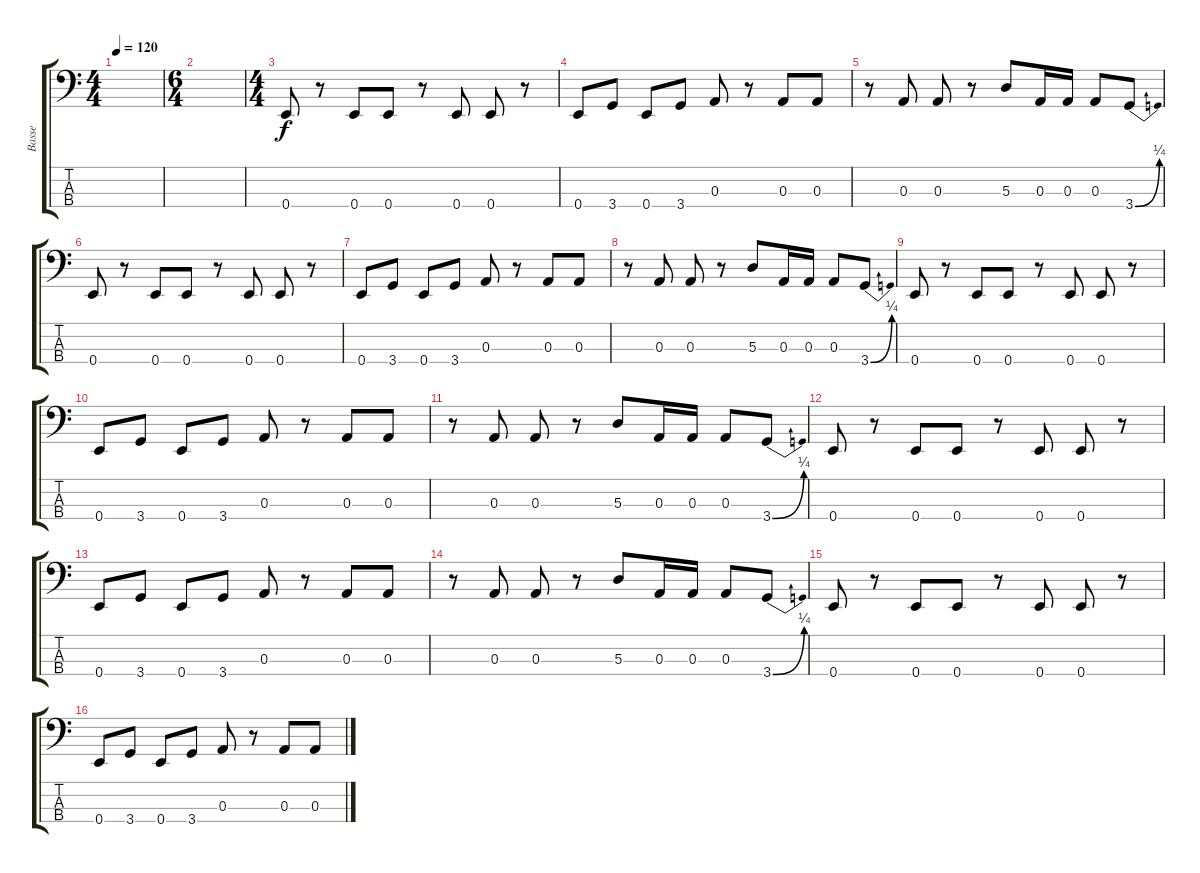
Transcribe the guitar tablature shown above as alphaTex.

\track ("Basse" "Basse") {instrument electricbasspick}
\staff {score tabs}
\tuning (G2 D2 A1 E1) {hide}
\ts (4 4)
\tempo 120
\clef f4
\ks c
|
\ts (6 4)
|
\ts (4 4)
0.4.8 r.8 0.4.8 0.4.8 r.8 0.4.8 0.4.8 r.8 |
0.4.8 3.4.8 0.4.8 3.4.8 0.3.8 r.8 0.3.8 0.3.8 |
r.8 0.3.8 0.3.8 r.8 5.3.8 0.3.16 0.3.16 0.3.8 3.4{be (bend 0 0 60 1)}.8 |
0.4.8 r.8 0.4.8 0.4.8 r.8 0.4.8 0.4.8 r.8 |
0.4.8 3.4.8 0.4.8 3.4.8 0.3.8 r.8 0.3.8 0.3.8 |
r.8 0.3.8 0.3.8 r.8 5.3.8 0.3.16 0.3.16 0.3.8 3.4{be (bend 0 0 60 1)}.8 |
0.4.8 r.8 0.4.8 0.4.8 r.8 0.4.8 0.4.8 r.8 |
0.4.8 3.4.8 0.4.8 3.4.8 0.3.8 r.8 0.3.8 0.3.8 |
r.8 0.3.8 0.3.8 r.8 5.3.8 0.3.16 0.3.16 0.3.8 3.4{be (bend 0 0 60 1)}.8 |
0.4.8 r.8 0.4.8 0.4.8 r.8 0.4.8 0.4.8 r.8 |
0.4.8 3.4.8 0.4.8 3.4.8 0.3.8 r.8 0.3.8 0.3.8 |
r.8 0.3.8 0.3.8 r.8 5.3.8 0.3.16 0.3.16 0.3.8 3.4{be (bend 0 0 60 1)}.8 |
0.4.8 r.8 0.4.8 0.4.8 r.8 0.4.8 0.4.8 r.8 |
0.4.8 3.4.8 0.4.8 3.4.8 0.3.8 r.8 0.3.8 0.3.8
